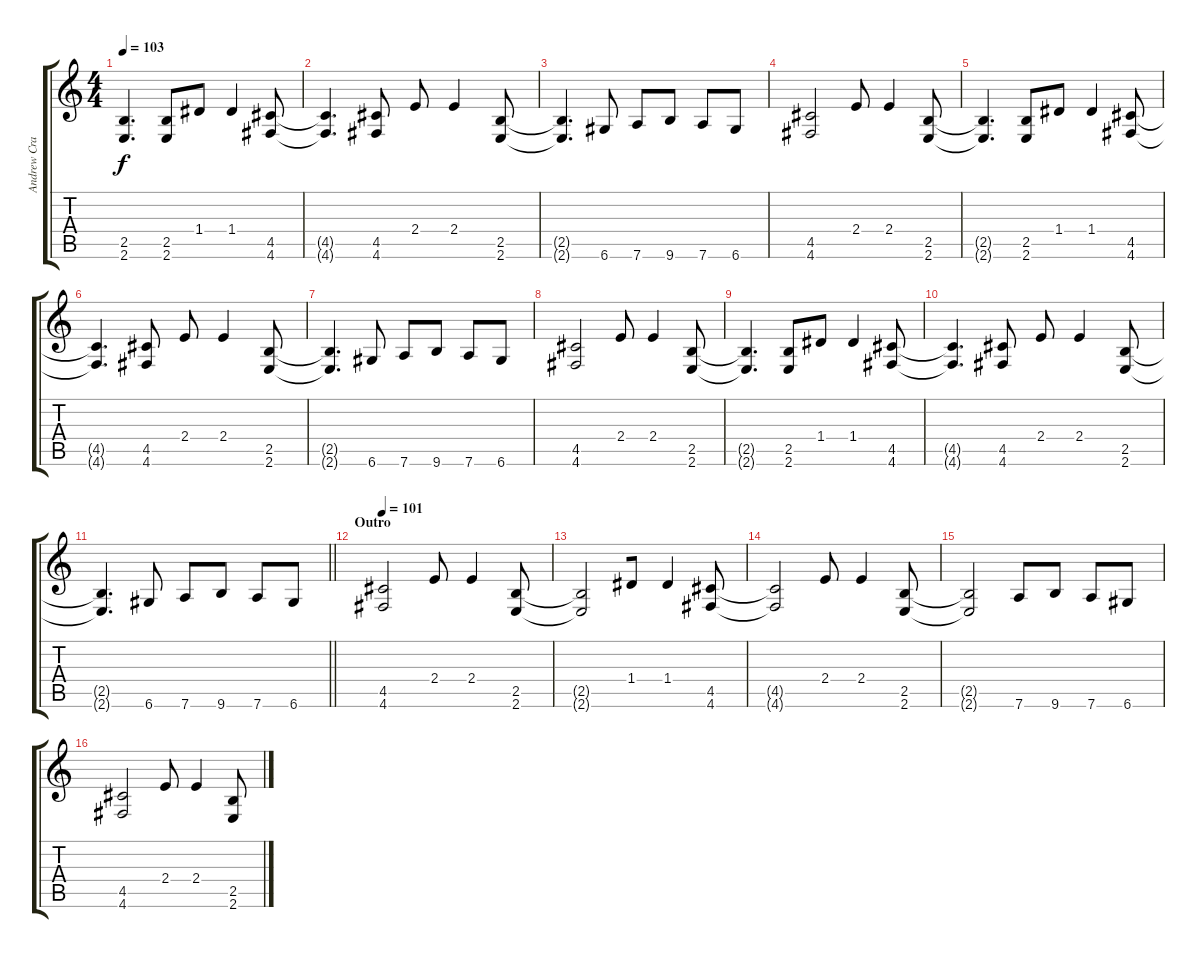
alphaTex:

\track ("Andrew Craighan (Rhythm)" "Andrew Cra") {instrument distortionguitar}
\staff {score tabs}
\tuning (E4 B3 G3 D3 A2 D2) {hide}
\ts (4 4)
\tempo 103
\clef g2
\ks c
(2.5{t} 2.6{t}).4{d dy f} (2.5 2.6).8{beam merge} 1.4.8 1.4.4 (4.5 4.6).8 |
(4.5{t} 4.6{t}).4{d} (4.5 4.6).8 2.4.8 2.4.4 (2.5 2.6).8 |
(2.5{t} 2.6{t}).4{d} 6.6.8 7.6.8 9.6.8 7.6.8 6.6.8 |
(4.5 4.6).2 2.4.8 2.4.4 (2.5 2.6).8 |
(2.5{t} 2.6{t}).4{d} (2.5 2.6).8{beam merge} 1.4.8 1.4.4 (4.5 4.6).8 |
(4.5{t} 4.6{t}).4{d} (4.5 4.6).8 2.4.8 2.4.4 (2.5 2.6).8 |
(2.5{t} 2.6{t}).4{d} 6.6.8 7.6.8 9.6.8 7.6.8 6.6.8 |
(4.5 4.6).2 2.4.8 2.4.4 (2.5 2.6).8 |
(2.5{t} 2.6{t}).4{d} (2.5 2.6).8{beam merge} 1.4.8 1.4.4 (4.5 4.6).8 |
(4.5{t} 4.6{t}).4{d} (4.5 4.6).8 2.4.8 2.4.4 (2.5 2.6).8 |
\barLineRight lightlight
(2.5{t} 2.6{t}).4{d} 6.6.8 7.6.8 9.6.8 7.6.8 6.6.8 |
\section ("" "Outro")
\tempo 101
(4.5 4.6).2 2.4.8 2.4.4 (2.5 2.6).8 |
(2.5{t} 2.6{t}).2{beam merge} 1.4.8 1.4.4 (4.5 4.6).8 |
(4.5{t} 4.6{t}).2 2.4.8 2.4.4 (2.5 2.6).8 |
(2.5{t} 2.6{t}).2 7.6.8 9.6.8 7.6.8 6.6.8 |
(4.5 4.6).2 2.4.8 2.4.4 (2.5 2.6).8
